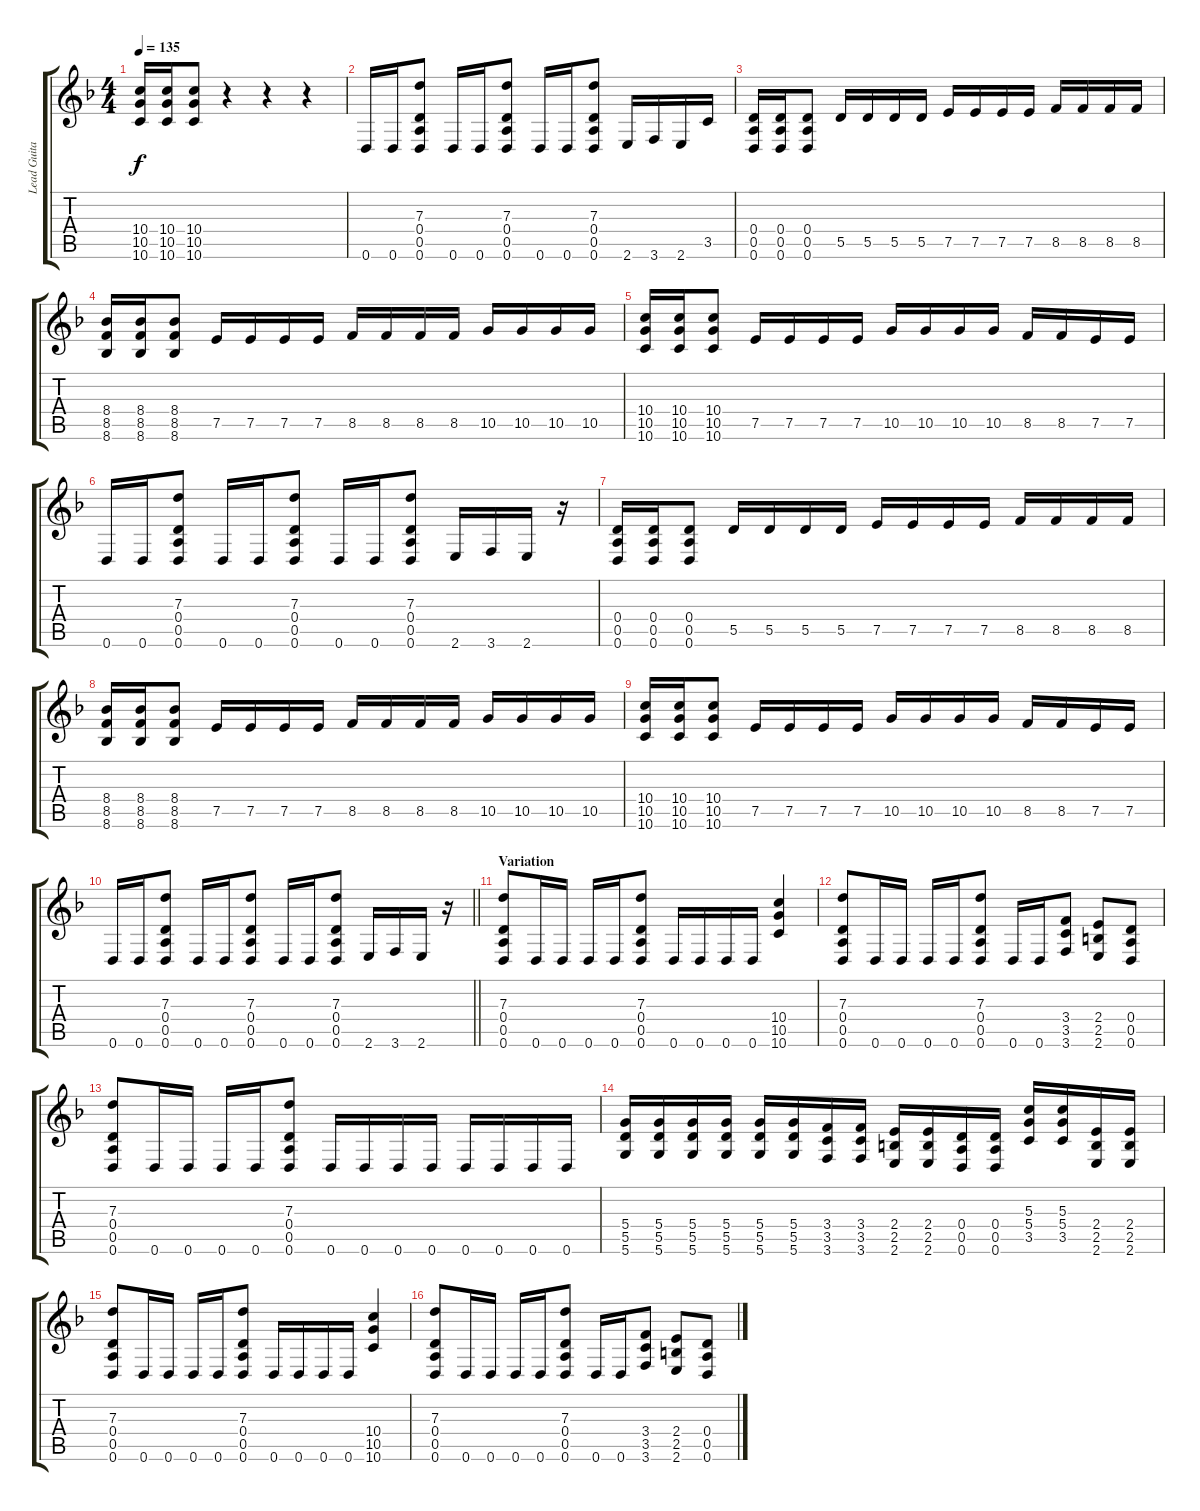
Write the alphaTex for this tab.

\track ("Lead Guitar" "Lead Guita") {instrument distortionguitar}
\staff {score tabs}
\tuning (E4 B3 G3 D3 A2 D2) {hide}
\ts (4 4)
\tempo 135
\clef g2
\ks dminor
(10.4 10.5 10.6).16{dy f} (10.4 10.5 10.6).16 (10.4 10.5 10.6).8 r.4 r.4 r.4 |
0.6.16 0.6.16 (7.3 0.4 0.5 0.6).8 0.6.16 0.6.16 (7.3 0.4 0.5 0.6).8 0.6.16 0.6.16 (7.3 0.4 0.5 0.6).8 2.6.16 3.6.16 2.6.16 3.5.16 |
(0.4 0.5 0.6).16{volume 16} (0.4 0.5 0.6).16 (0.4 0.5 0.6).8 5.5.16 5.5.16 5.5.16 5.5.16 7.5.16 7.5.16 7.5.16 7.5.16 8.5.16 8.5.16 8.5.16 8.5.16 |
(8.4 8.5 8.6).16 (8.4 8.5 8.6).16 (8.4 8.5 8.6).8 7.5.16 7.5.16 7.5.16 7.5.16 8.5.16 8.5.16 8.5.16 8.5.16 10.5.16 10.5.16 10.5.16 10.5.16 |
(10.4 10.5 10.6).16 (10.4 10.5 10.6).16 (10.4 10.5 10.6).8 7.5.16 7.5.16 7.5.16 7.5.16 10.5.16 10.5.16 10.5.16 10.5.16 8.5.16 8.5.16 7.5.16 7.5.16 |
0.6.16 0.6.16 (7.3 0.4 0.5 0.6).8 0.6.16 0.6.16 (7.3 0.4 0.5 0.6).8 0.6.16 0.6.16 (7.3 0.4 0.5 0.6).8 2.6.16 3.6.16 2.6.16 r.16 |
(0.4 0.5 0.6).16 (0.4 0.5 0.6).16 (0.4 0.5 0.6).8 5.5.16 5.5.16 5.5.16 5.5.16 7.5.16 7.5.16 7.5.16 7.5.16 8.5.16 8.5.16 8.5.16 8.5.16 |
(8.4 8.5 8.6).16 (8.4 8.5 8.6).16 (8.4 8.5 8.6).8 7.5.16 7.5.16 7.5.16 7.5.16 8.5.16 8.5.16 8.5.16 8.5.16 10.5.16 10.5.16 10.5.16 10.5.16 |
(10.4 10.5 10.6).16 (10.4 10.5 10.6).16 (10.4 10.5 10.6).8 7.5.16 7.5.16 7.5.16 7.5.16 10.5.16 10.5.16 10.5.16 10.5.16 8.5.16 8.5.16 7.5.16 7.5.16 |
\barLineRight lightlight
0.6.16 0.6.16 (7.3 0.4 0.5 0.6).8 0.6.16 0.6.16 (7.3 0.4 0.5 0.6).8 0.6.16 0.6.16 (7.3 0.4 0.5 0.6).8 2.6.16 3.6.16 2.6.16 r.16 |
\section ("" "Variation")
(7.3 0.4 0.5 0.6).8 0.6.16 0.6.16 0.6.16 0.6.16 (7.3 0.4 0.5 0.6).8 0.6.16 0.6.16 0.6.16 0.6.16 (10.4 10.5 10.6).4 |
(7.3 0.4 0.5 0.6).8 0.6.16 0.6.16 0.6.16 0.6.16 (7.3 0.4 0.5 0.6).8 0.6.16 0.6.16 (3.4 3.5 3.6).8 (2.4 2.5 2.6).8 (0.4 0.5 0.6).8 |
(7.3 0.4 0.5 0.6).8 0.6.16 0.6.16 0.6.16 0.6.16 (7.3 0.4 0.5 0.6).8 0.6.16 0.6.16 0.6.16 0.6.16 0.6.16 0.6.16 0.6.16 0.6.16 |
(5.4 5.5 5.6).16 (5.4 5.5 5.6).16 (5.4 5.5 5.6).16 (5.4 5.5 5.6).16 (5.4 5.5 5.6).16 (5.4 5.5 5.6).16 (3.4 3.5 3.6).16 (3.4 3.5 3.6).16 (2.4 2.5 2.6).16 (2.4 2.5 2.6).16 (0.4 0.5 0.6).16 (0.4 0.5 0.6).16 (5.3 5.4 3.5).16 (5.3 5.4 3.5).16 (2.4 2.5 2.6).16 (2.4 2.5 2.6).16 |
(7.3 0.4 0.5 0.6).8 0.6.16 0.6.16 0.6.16 0.6.16 (7.3 0.4 0.5 0.6).8 0.6.16 0.6.16 0.6.16 0.6.16 (10.4 10.5 10.6).4 |
(7.3 0.4 0.5 0.6).8 0.6.16 0.6.16 0.6.16 0.6.16 (7.3 0.4 0.5 0.6).8 0.6.16 0.6.16 (3.4 3.5 3.6).8 (2.4 2.5 2.6).8 (0.4 0.5 0.6).8
